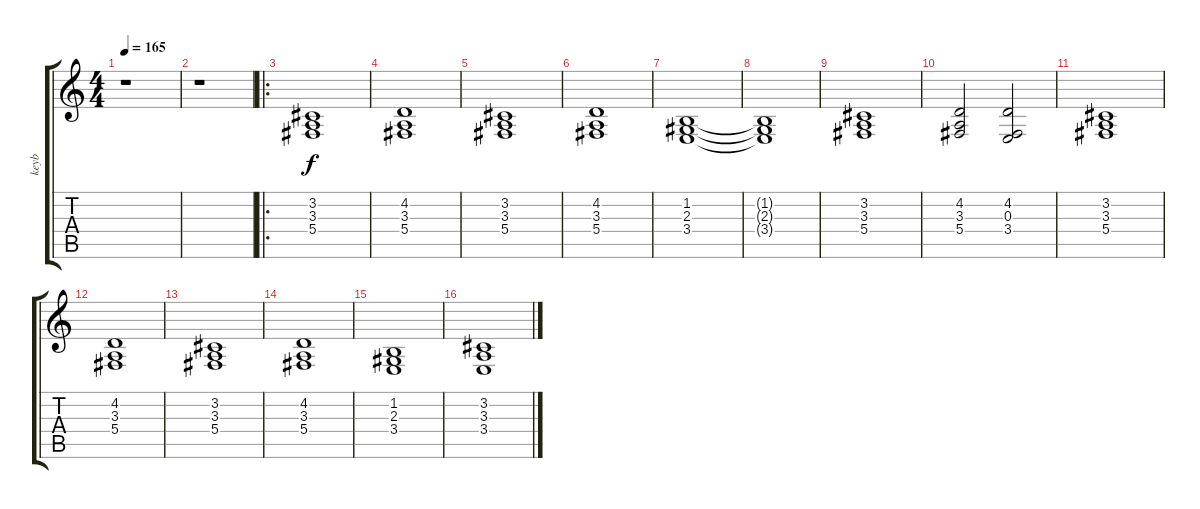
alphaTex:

\track ("keyb" "keyb") {instrument synthstrings1}
\staff {score tabs}
\tuning (Eb4 Bb3 Gb3 Db3 Ab2 Eb2) {hide}
\ts (4 4)
\tempo 165
\clef g2
\ks c
r.1{dy f instrument synthstrings1} |
r.1 |
\ro
(3.2 3.3 5.4).1 |
(4.2 3.3 5.4).1 |
(3.2 3.3 5.4).1 |
(4.2 3.3 5.4).1 |
(1.2 2.3 3.4).1 |
(1.2{t} 2.3{t} 3.4{t}).1 |
(3.2 3.3 5.4).1 |
(4.2 3.3 5.4).2 (4.2 0.3 3.4).2 |
(3.2 3.3 5.4).1 |
(4.2 3.3 5.4).1 |
(3.2 3.3 5.4).1 |
(4.2 3.3 5.4).1 |
(1.2 2.3 3.4).1 |
(3.2 3.3 3.4).1
